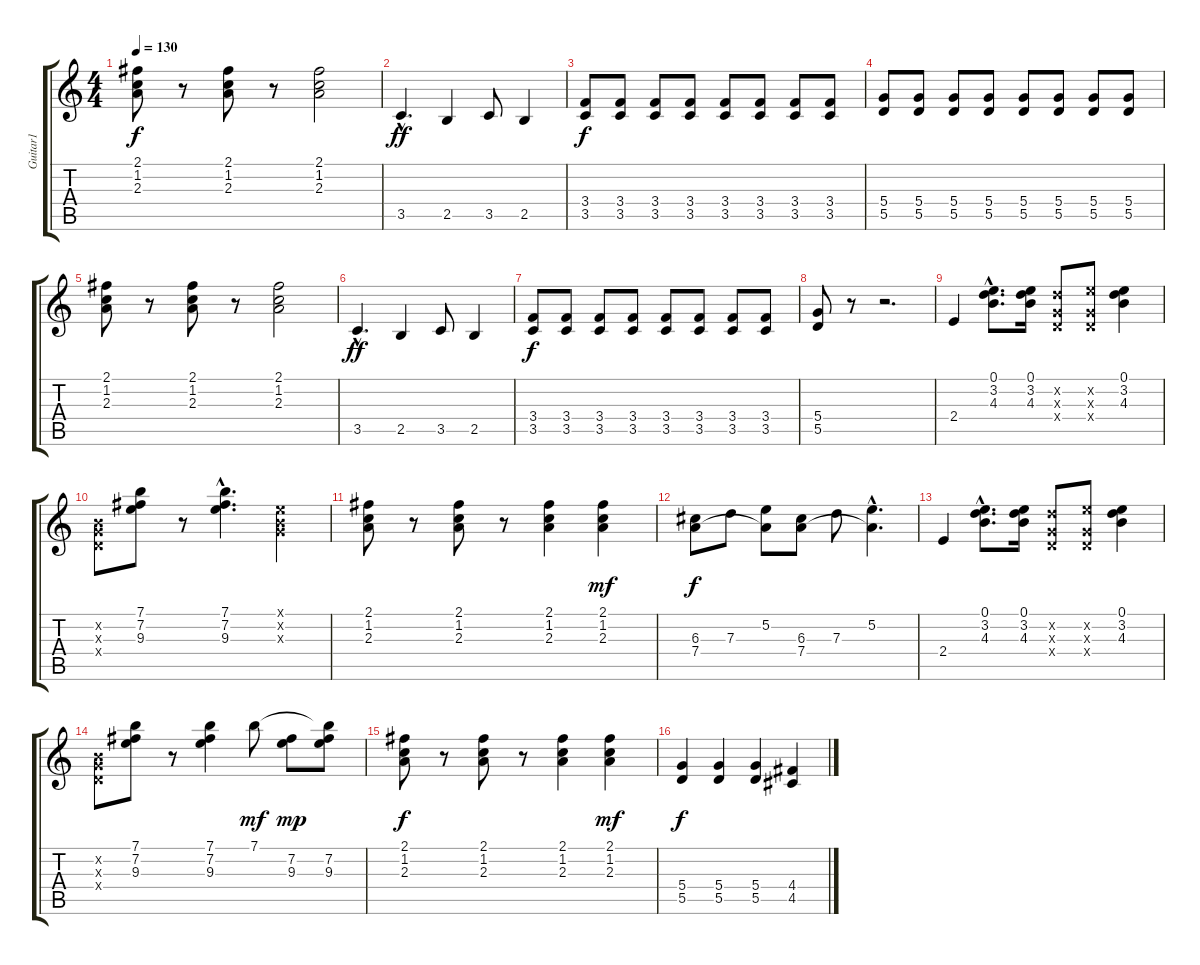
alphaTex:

\track ("Guitar1" "Guitar1") {instrument electricguitarclean}
\staff {score tabs}
\tuning (E4 B3 G3 D3 A2 E2) {hide}
\ts (4 4)
\tempo 130
\clef g2
\ks c
(2.1 1.2 2.3).8{dy f} r.8 (2.1 1.2 2.3).8 r.8 (2.1 1.2 2.3).2 |
3.5{hac}.4{d dy ff} 2.5.4 3.5.8 2.5.4 |
(3.4 3.5).8{dy f volume 13 instrument electricguitarmuted} (3.4 3.5).8 (3.4 3.5).8 (3.4 3.5).8 (3.4 3.5).8 (3.4 3.5).8 (3.4 3.5).8 (3.4 3.5).8 |
(5.4 5.5).8 (5.4 5.5).8 (5.4 5.5).8 (5.4 5.5).8 (5.4 5.5).8 (5.4 5.5).8 (5.4 5.5).8 (5.4 5.5).8 |
(2.1 1.2 2.3).8{volume 16 instrument electricguitarclean} r.8 (2.1 1.2 2.3).8 r.8 (2.1 1.2 2.3).2 |
3.5{hac}.4{d dy ff} 2.5.4 3.5.8 2.5.4 |
(3.4 3.5).8{dy f volume 13 instrument electricguitarmuted} (3.4 3.5).8 (3.4 3.5).8 (3.4 3.5).8 (3.4 3.5).8 (3.4 3.5).8 (3.4 3.5).8 (3.4 3.5).8 |
(5.4 5.5).8 r.8 r.2{d} |
2.4.4{volume 16 instrument electricguitarclean} (0.1{hac} 3.2{hac} 4.3{hac}).8{d} (0.1 3.2 4.3).16 (3.2{x} 0.3{x} 0.4{x}).8 (5.2{x} 0.3{x} 0.4{x}).8 (0.1 3.2 4.3).4 |
(0.2{x} 0.3{x} 0.4{x}).8 (7.1 7.2 9.3).8 r.8 (7.1{hac} 7.2{hac} 9.3{hac}).4{d} (0.1{x} 0.2{x} 0.3{x}).4 |
(2.1 1.2 2.3).8 r.8 (2.1 1.2 2.3).8 r.8 (2.1 1.2 2.3).4 (2.1 1.2 2.3).4{dy mf} |
(6.3 7.4).8{dy f} 7.3.8 (5.2 7.4{t}).8 (6.3 7.4).8 7.3.8 (5.2{hac} 7.4{hac t}).4{d} |
2.4.4 (0.1{hac} 3.2{hac} 4.3{hac}).8{d} (0.1 3.2 4.3).16 (3.2{x} 0.3{x} 0.4{x}).8 (5.2{x} 0.3{x} 0.4{x}).8 (0.1 3.2 4.3).4 |
(0.2{x} 0.3{x} 0.4{x}).8 (7.1 7.2 9.3).8 r.8 (7.1 7.2 9.3).4 7.1.8{dy mf} (7.2 9.3).8{dy mp} (7.1{t} 7.2 9.3).8 |
(2.1 1.2 2.3).8{dy f} r.8 (2.1 1.2 2.3).8 r.8 (2.1 1.2 2.3).4 (2.1 1.2 2.3).4{dy mf} |
(5.4 5.5).4{dy f} (5.4 5.5).4 (5.4 5.5).4 (4.4 4.5).4
